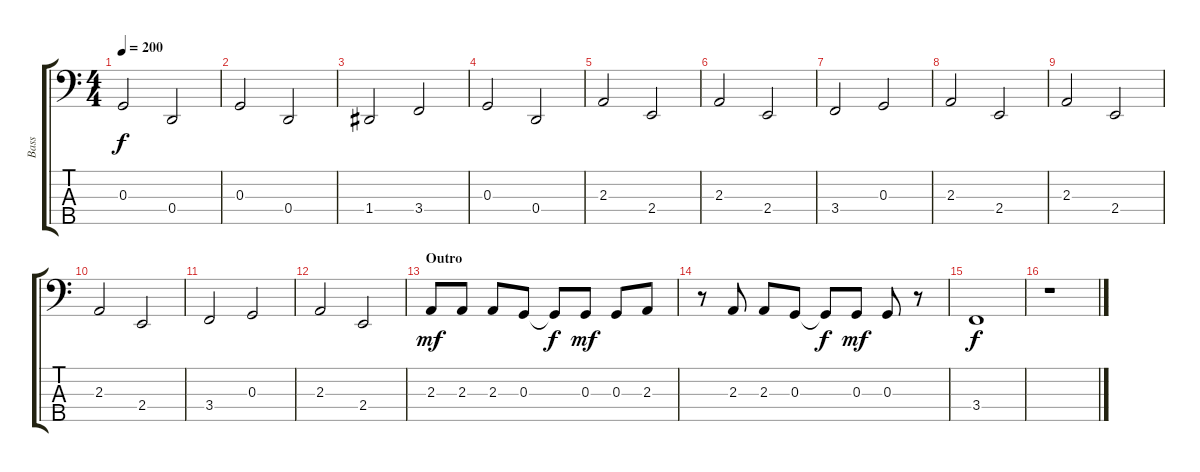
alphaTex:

\track ("Bass" "Bass") {instrument electricbasspick}
\staff {score tabs}
\tuning (F2 C2 G1 D1 A0) {hide}
\ts (4 4)
\tempo 200
\clef f4
\ks c
0.3.2{dy f} 0.4.2 |
0.3.2 0.4.2 |
1.4.2 3.4.2 |
0.3.2 0.4.2 |
2.3.2 2.4.2 |
2.3.2 2.4.2 |
3.4.2 0.3.2 |
2.3.2 2.4.2 |
2.3.2 2.4.2 |
2.3.2 2.4.2 |
3.4.2 0.3.2 |
2.3.2 2.4.2 |
\section ("" "Outro")
2.3.8{dy mf} 2.3.8 2.3.8 0.3.8 0.3{t}.8{dy f} 0.3.8{dy mf} 0.3.8 2.3.8 |
r.8 2.3.8 2.3.8 0.3.8 0.3{t}.8{dy f} 0.3.8{dy mf} 0.3.8 r.8 |
3.4.1{dy f} |
r.1
